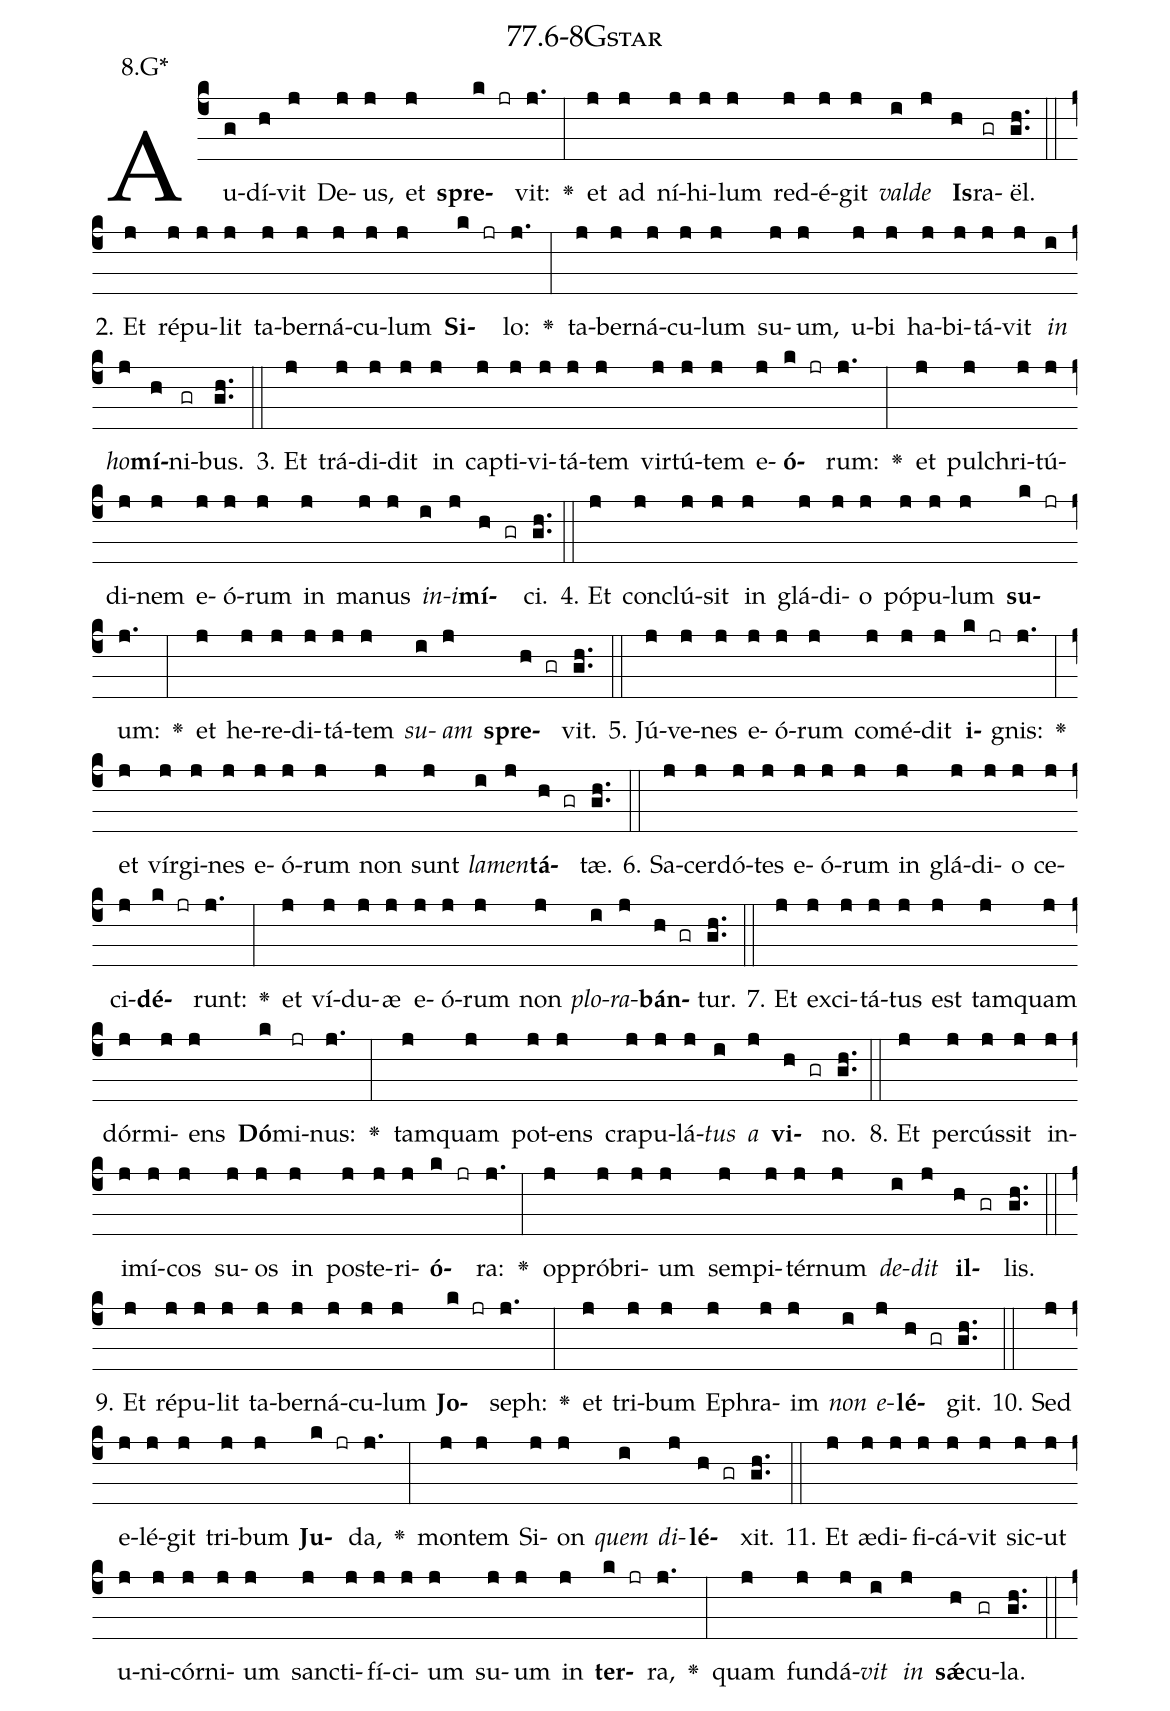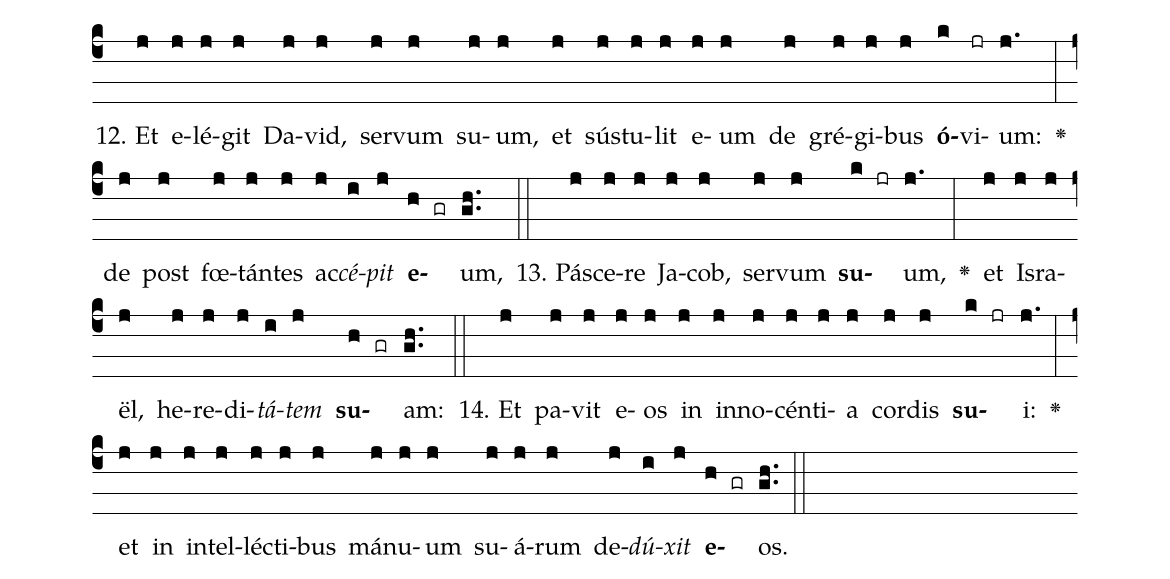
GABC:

name: 77.6-8Gstar;
annotation: 8.G*;
%%
(c4)Au(g)dí(h)vit(j) De(j)us,(j) et(j) <b>spre</b>(k jr)vit:(j.) <v>\greheightstar</v>(:) et(j) ad(j) ní(j)hi(j)lum(j) red(j)é(j)git(j) <i>val</i>(i)<i>de</i>(j) <b>Is</b>(h)ra(gr)ël.(gh..) (::)
2. Et(j) ré(j)pu(j)lit(j) ta(j)ber(j)ná(j)cu(j)lum(j) <b>Si</b>(k jr)lo:(j.) <v>\greheightstar</v>(:) ta(j)ber(j)ná(j)cu(j)lum(j) su(j)um,(j) u(j)bi(j) ha(j)bi(j)tá(j)vit(j) <i>in</i>(i) <i>ho</i>(j)<b>mí</b>(h)ni(gr)bus.(gh..) (::)
3. Et(j) trá(j)di(j)dit(j) in(j) cap(j)ti(j)vi(j)tá(j)tem(j) vir(j)tú(j)tem(j) e(j)<b>ó</b>(k jr)rum:(j.) <v>\greheightstar</v>(:) et(j) pul(j)chri(j)tú(j)di(j)nem(j) e(j)ó(j)rum(j) in(j) ma(j)nus(j) <i>in</i>(i)<i>i</i>(j)<b>mí</b>(h gr)ci.(gh..) (::)
4. Et(j) con(j)clú(j)sit(j) in(j) glá(j)di(j)o(j) pó(j)pu(j)lum(j) <b>su</b>(k jr)um:(j.) <v>\greheightstar</v>(:) et(j) he(j)re(j)di(j)tá(j)tem(j) <i>su</i>(i)<i>am</i>(j) <b>spre</b>(h gr)vit.(gh..) (::)
5. Jú(j)ve(j)nes(j) e(j)ó(j)rum(j) com(j)é(j)dit(j) <b>i</b>(k jr)gnis:(j.) <v>\greheightstar</v>(:) et(j) vír(j)gi(j)nes(j) e(j)ó(j)rum(j) non(j) sunt(j) <i>la</i>(i)<i>men</i>(j)<b>tá</b>(h gr)tæ.(gh..) (::)
6. Sa(j)cer(j)dó(j)tes(j) e(j)ó(j)rum(j) in(j) glá(j)di(j)o(j) ce(j)ci(j)<b>dé</b>(k jr)runt:(j.) <v>\greheightstar</v>(:) et(j) ví(j)du(j)æ(j) e(j)ó(j)rum(j) non(j) <i>plo</i>(i)<i>ra</i>(j)<b>bán</b>(h gr)tur.(gh..) (::)
7. Et(j) ex(j)ci(j)tá(j)tus(j) est(j) tam(j)quam(j) dór(j)mi(j)ens(j) <b>Dó</b>(k)mi(jr)nus:(j.) <v>\greheightstar</v>(:) tam(j)quam(j) pot(j)ens(j) cra(j)pu(j)lá(j)<i>tus</i>(i) <i>a</i>(j) <b>vi</b>(h gr)no.(gh..) (::)
8. Et(j) per(j)cús(j)sit(j) in(j)i(j)mí(j)cos(j) su(j)os(j) in(j) post(j)e(j)ri(j)<b>ó</b>(k jr)ra:(j.) <v>\greheightstar</v>(:) op(j)pró(j)bri(j)um(j) sem(j)pi(j)tér(j)num(j) <i>de</i>(i)<i>dit</i>(j) <b>il</b>(h gr)lis.(gh..) (::)
9. Et(j) ré(j)pu(j)lit(j) ta(j)ber(j)ná(j)cu(j)lum(j) <b>Jo</b>(k jr)seph:(j.) <v>\greheightstar</v>(:) et(j) tri(j)bum(j) E(j)phra(j)im(j) <i>non</i>(i) <i>e</i>(j)<b>lé</b>(h gr)git.(gh..) (::)
10. Sed(j) e(j)lé(j)git(j) tri(j)bum(j) <b>Ju</b>(k jr)da,(j.) <v>\greheightstar</v>(:) mon(j)tem(j) Si(j)on(j) <i>quem</i>(i) <i>di</i>(j)<b>lé</b>(h gr)xit.(gh..) (::)
11. Et(j) æ(j)di(j)fi(j)cá(j)vit(j) sic(j)ut(j) u(j)ni(j)cór(j)ni(j)um(j) sanc(j)ti(j)fí(j)ci(j)um(j) su(j)um(j) in(j) <b>ter</b>(k jr)ra,(j.) <v>\greheightstar</v>(:) quam(j) fun(j)dá(j)<i>vit</i>(i) <i>in</i>(j) <b>sǽ</b>(h)cu(gr)la.(gh..) (::)
12. Et(j) e(j)lé(j)git(j) Da(j)vid,(j) ser(j)vum(j) su(j)um,(j) et(j) sús(j)tu(j)lit(j) e(j)um(j) de(j) gré(j)gi(j)bus(j) <b>ó</b>(k)vi(jr)um:(j.) <v>\greheightstar</v>(:) de(j) post(j) fœ(j)tán(j)tes(j) ac(j)<i>cé</i>(i)<i>pit</i>(j) <b>e</b>(h gr)um,(gh..) (::)
13. Pá(j)sce(j)re(j) Ja(j)cob,(j) ser(j)vum(j) <b>su</b>(k jr)um,(j.) <v>\greheightstar</v>(:) et(j) Is(j)ra(j)ël,(j) he(j)re(j)di(j)<i>tá</i>(i)<i>tem</i>(j) <b>su</b>(h gr)am:(gh..) (::)
14. Et(j) pa(j)vit(j) e(j)os(j) in(j) in(j)no(j)cén(j)ti(j)a(j) cor(j)dis(j) <b>su</b>(k jr)i:(j.) <v>\greheightstar</v>(:) et(j) in(j) in(j)tel(j)léc(j)ti(j)bus(j) má(j)nu(j)um(j) su(j)á(j)rum(j) de(j)<i>dú</i>(i)<i>xit</i>(j) <b>e</b>(h gr)os.(gh..) (::)
